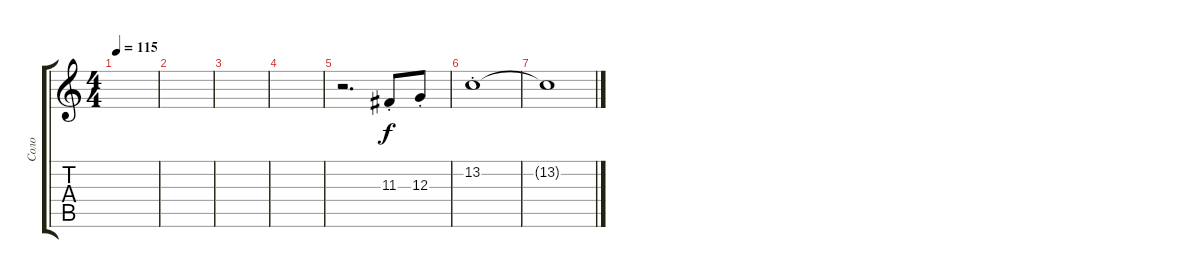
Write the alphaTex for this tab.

\track ("Соло" "Соло") {instrument acousticgrandpiano}
\staff {score tabs}
\tuning (E4 B3 G3 D3 A2 E2) {hide}
\ts (4 4)
\tempo 115
\clef g2
\ks c
|
|
|
|
r.2{d} 11.3{st}.8 12.3{st}.8 |
13.2{st}.1 |
13.2{t}.1
